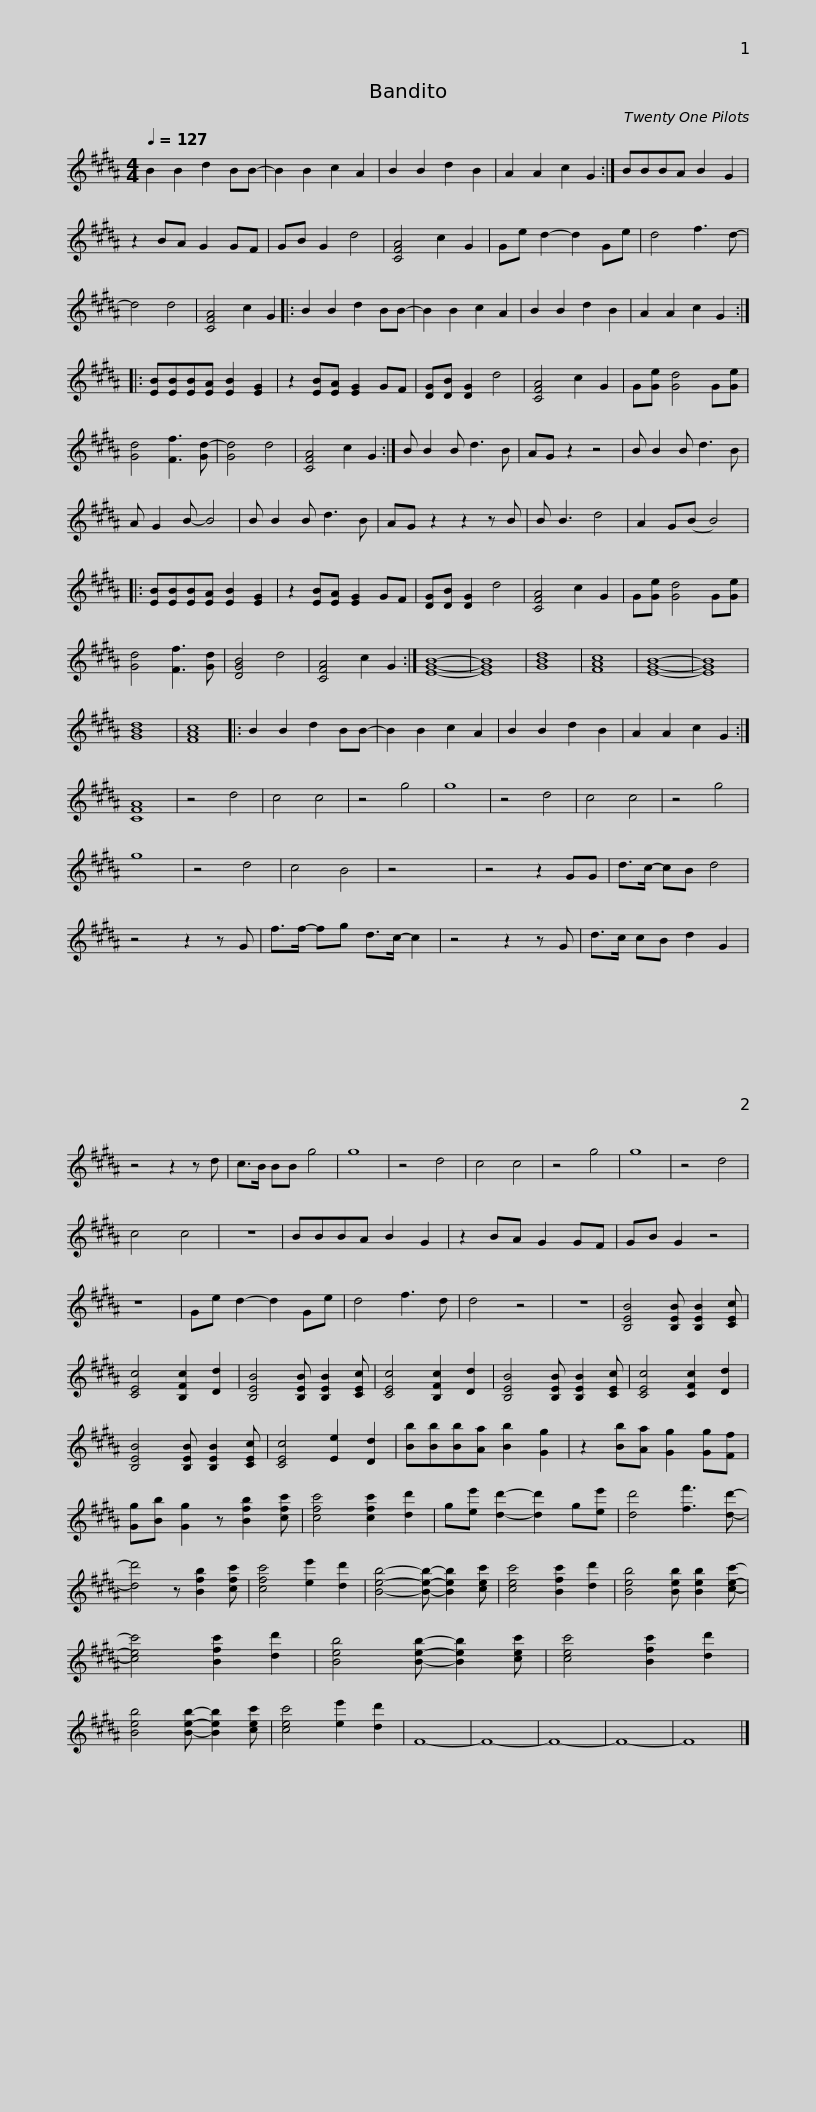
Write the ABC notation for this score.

X:1
L:1/8
Q:1/4=127
M:4/4
I:linebreak $
K:none
V:1 treble transpose=-9
V:1
[K:B] B2 B2 d2 BB- | B2 B2 c2 A2 | B2 B2 d2 B2 | A2 A2 c2 G2 :| BBBA B2 G2 | %5
 z2 BA G2 GF | GB G2 d4 | [CFA]4 c2 G2 |$ Ge d2- d2 Ge | d4 f3 d- | %10
 d4 d4 | [CFA]4 c2 G2 |: B2 B2 d2 BB- | B2 B2 c2 A2 | B2 B2 d2 B2 | %15
 A2 A2 c2 G2 :: [EB][EB][EB][EA] [EB]2 [EG]2 |$ z2 [EB][EA] [EG]2 GF | [DG][DB] [DG]2 d4 | [CFA]4 c2 G2 | %20
 G[Ge] [Gd]4 G[Ge] | [Gd]4 [Ff]3 [Gd-] | [Gd]4 d4 | [CFA]4 c2 G2 :| B B2 B d3 B | %25
 AG z2 z4 |$ B B2 B d3 B | A G2 B- B4 | B B2 B d3 B | AG z2 z2 z B | %30
 B B3 d4 | A2 G(B B4) |: [EB][EB][EB][EA] [EB]2 [EG]2 | z2 [EB][EA] [EG]2 GF |$ [DG][DB] [DG]2 d4 | %35
 [CFA]4 c2 G2 | G[Ge] [Gd]4 G[Ge] | [Gd]4 [Ff]3 [Gd] | [DGB]4 d4 | [CFA]4 c2 G2 :| %40
 [EGB]8- | [EGB]8 | [GBd]8 | [FAc]8 | [EGB]8- | %45
 [EGB]8 | [GBd]8 |$ [FAc]8 |: B2 B2 d2 BB- | B2 B2 c2 A2 | %50
 B2 B2 d2 B2 | A2 A2 c2 G2 :| [CFA]8 | z4 d4 | c4 c4 | %55
 z4 g4 | g8 | z4 d4 | c4 c4 | z4 g4 |$ %60
 g8 | z4 d4 | c4 B4 | z4 x4 | z4 z2 GG | %65
 d>c- cB d4 | z4 z2 z G | f>f- fg d>c- c2 | z4 z2 z G |$ d>c cB d2 G2 | %70
 z4 z2 z d | c>B BB g4 | g8 | z4 d4 | c4 c4 | %75
 z4 g4 | g8 | z4 d4 | c4 c4 | z8 |$ %80
 BBBA B2 G2 | z2 BA G2 GF | GB G2 z4 | z8 | Ge d2- d2 Ge | %85
 d4 f3 d | d4 z4 | z8 | [B,EB]4 [B,EB] [B,EB]2 [CEc] |$ [CEc]4 [B,Fc]2 [Dd]2 | %90
 [B,EB]4 [B,EB] [B,EB]2 [CEc] | [CEc]4 [B,Fc]2 [Dd]2 | [B,EB]4 [B,EB] [B,EB]2 [CEc] | [CEc]4 [CFc]2 [Dd]2 | [B,EB]4 [B,EB] [B,EB]2 [CEc] | %95
 [CEc]4 [Ee]2 [Dd]2 |$ [Bb][Bb][Bb][Aa] [Bb]2 [Gg]2 | z2 [Bb][Aa] [Gg]2 [Gg][Ff] | [Gg][Bb] [Gg]2 z [Bfb]2 [cfc'] | [cfc']4 [cfc']2 [dd']2 | %100
 g[ee'] [dd']2- [dd']2 g[ee'] | [dd']4 [ff']3 [dd']- | [dd']4 z [Bfb]2 [cfc'] |$ [cfc']4 [ee']2 [dd']2 | [Beb]4- [Beb]- [Beb]2 [cec'] | %105
 [cec']4 [Bfc']2 [dd']2 | [Beb]4 [Beb] [Beb]2 [cec']- | [cec']4 [Bfc']2 [dd']2 | [Beb]4 [Beb]- [Beb]2 [cec'] | [cec']4 [Bfc']2 [dd']2 | %110
 [Beb]4 [Beb]- [Beb]2 [cec'] |$ [cec']4 [ee']2 [dd']2 | F8- | F8- | F8- | %115
 F8- | F8 |] %117
